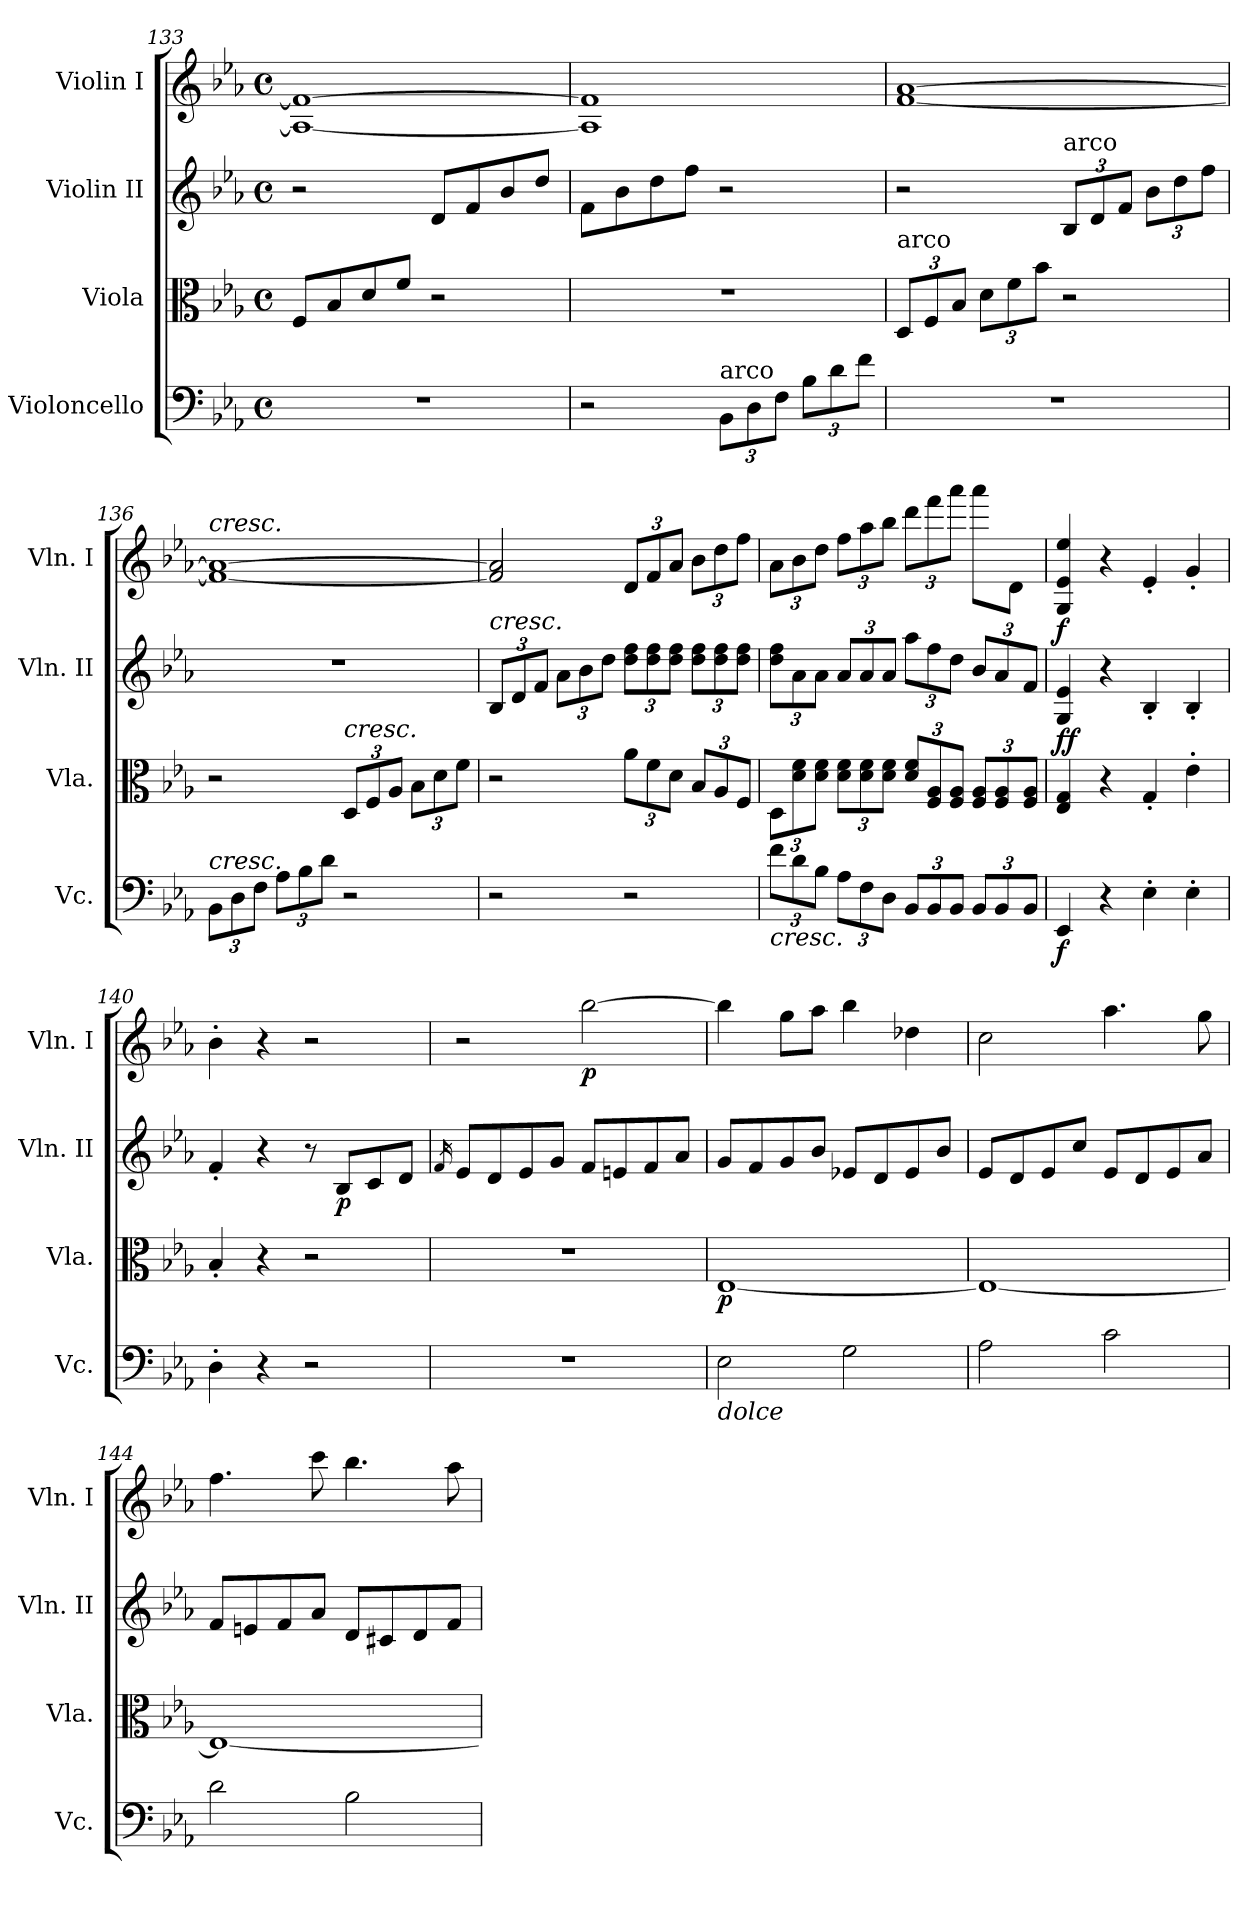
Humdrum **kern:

**kern	**dynam	**kern	**dynam	**kern	**dynam	**kern	**dynam
*part4	*part4	*part3	*part3	*part2	*part2	*part1	*part1
*staff4	*staff4	*staff3	*staff3	*staff2	*staff2	*staff1	*staff1
*I"Violoncello	*	*I"Viola	*	*I"Violin II	*	*I"Violin I	*
*I'Vc.	*	*I'Vla.	*	*I'Vln. II	*	*I'Vln. I	*
*clefF4	*	*clefC3	*	*clefG2	*	*clefG2	*
*k[b-e-a-]	*	*k[b-e-a-]	*	*k[b-e-a-]	*	*k[b-e-a-]	*
*E-:	*	*E-:	*	*E-:	*	*E-:	*
*M4/4	*	*M4/4	*	*M4/4	*	*M4/4	*
*met(c)	*	*met(c)	*	*met(c)	*	*met(c)	*
=133	=133	=133	=133	=133	=133	=133	=133
1r	.	8F/L	.	2r	.	1A-_ 1f_	.
.	.	8B-/	.	.	.	.	.
.	.	8d/	.	.	.	.	.
.	.	8f/J	.	.	.	.	.
.	.	2r	.	8d/L	.	.	.
.	.	.	.	8f/	.	.	.
.	.	.	.	8b-/	.	.	.
.	.	.	.	8dd/J	.	.	.
!!LO:LB:g=z
=134	=134	=134	=134	=134	=134	=134	=134
2r	.	1r	.	8f\L	.	1A-] 1f]	.
.	.	.	.	8b-\	.	.	.
.	.	.	.	8dd\	.	.	.
.	.	.	.	8ff\J	.	.	.
*Xbrackettup	*	*	*	*	*	*	*
!LO:TX:a:t=arco	!	!	!	!	!	!	!
12BB-\L	.	.	.	2r	.	.	.
12D\	.	.	.	.	.	.	.
12F\J	.	.	.	.	.	.	.
12B-\L	.	.	.	.	.	.	.
12d\	.	.	.	.	.	.	.
12f\J	.	.	.	.	.	.	.
=135	=135	=135	=135	=135	=135	=135	=135
*	*	*Xbrackettup	*	*	*	*	*
!	!	!LO:TX:a:t=arco	!	!	!	!	!
1r	.	12D/L	.	2r	.	[1f [1a-	.
.	.	12F/	.	.	.	.	.
.	.	12B-/J	.	.	.	.	.
.	.	12d\L	.	.	.	.	.
.	.	12f\	.	.	.	.	.
.	.	12b-\J	.	.	.	.	.
*	*	*	*	*Xbrackettup	*	*	*
!	!	!	!	!LO:TX:a:t=arco	!	!	!
.	.	2r	.	12B-/L	.	.	.
.	.	.	.	12d/	.	.	.
.	.	.	.	12f/J	.	.	.
.	.	.	.	12b-\L	.	.	.
.	.	.	.	12dd\	.	.	.
.	.	.	.	12ff\J	.	.	.
=136	=136	=136	=136	=136	=136	=136	=136
!	!	!	!	!	!	!LO:TX:a:i:t=cresc.	!
!LO:TX:a:i:t=cresc.	!	!	!	!	!	!	!
12BB-\L	.	2r	.	1r	.	1f_ 1a-_	.
12D\	.	.	.	.	.	.	.
12F\J	.	.	.	.	.	.	.
12A-\L	.	.	.	.	.	.	.
12B-\	.	.	.	.	.	.	.
12d\J	.	.	.	.	.	.	.
!	!	!LO:TX:a:i:t=cresc.	!	!	!	!	!
2r	.	12D/L	.	.	.	.	.
.	.	12F/	.	.	.	.	.
.	.	12A-/J	.	.	.	.	.
.	.	12B-\L	.	.	.	.	.
.	.	12d\	.	.	.	.	.
.	.	12f\J	.	.	.	.	.
=137	=137	=137	=137	=137	=137	=137	=137
!	!	!	!	!LO:TX:a:i:t=cresc.	!	!	!
2r	.	2r	.	12B-/L	.	2f/] 2a-/]	.
.	.	.	.	12d/	.	.	.
.	.	.	.	12f/J	.	.	.
.	.	.	.	12a-\L	.	.	.
.	.	.	.	12b-\	.	.	.
.	.	.	.	12dd\J	.	.	.
*	*	*	*	*	*	*Xbrackettup	*
2r	.	12a-\L	.	12dd\ 12ff\L	.	12d/L	.
.	.	12f\	.	12dd\ 12ff\	.	12f/	.
.	.	12d\J	.	12dd\ 12ff\J	.	12a-/J	.
.	.	12B-/L	.	12dd\ 12ff\L	.	12b-\L	.
.	.	12A-/	.	12dd\ 12ff\	.	12dd\	.
.	.	12F/J	.	12dd\ 12ff\J	.	12ff\J	.
!!LO:LB:g=z
=138	=138	=138	=138	=138	=138	=138	=138
!LO:TX:b:i:t=cresc.	!	!	!	!	!	!	!
12f\L	.	12D\L	.	12dd\ 12ff\L	.	12a-\L	.
12d\	.	12d\ 12f\	.	12a-\	.	12b-\	.
12B-\J	.	12d\ 12f\J	.	12a-\J	.	12dd\J	.
12A-\L	.	12d\ 12f\L	.	12a-/L	.	12ff\L	.
12F\	.	12d\ 12f\	.	12a-/	.	12aa-\	.
12D\J	.	12d\ 12f\J	.	12a-/J	.	12bb-\J	.
12BB-/L	.	12d/ 12f/L	.	12aa-\L	.	12ddd\L	.
12BB-/	.	12F/ 12A-/	.	12ff\	.	12fff\	.
12BB-/J	.	12F/ 12A-/J	.	12dd\J	.	12aaa-\J	.
12BB-/L	.	12F/ 12A-/L	.	12b-/L	.	8aaa-\L	.
12BB-/	.	12F/ 12A-/	.	12a-/	.	.	.
.	.	.	.	.	.	8d\J	.
12BB-/J	.	12F/ 12A-/J	.	12f/J	.	.	.
=139	=139	=139	=139	=139	=139	=139	=139
!	!LO:DY:b	!	!LO:DY:b	!	!	!	!
!	!	!	!LO:DY:n=1:a	!	!	!	!LO:DY:b
4EE-/	f	4E-/ 4G/	f f	4G/ 4e-/	.	4G/ 4e-/ 4ee-/	f
4r	.	4r	.	4r	.	4r	.
4E-'\	.	4G'/	.	4B-'/	.	4e-'/	.
4E-'\	.	4e-'\	.	4B-'/	.	4g'/	.
=140	=140	=140	=140	=140	=140	=140	=140
4D'\	.	4B-'/	.	4f'/	.	4b-'\	.
4r	.	4r	.	4r	.	4r	.
2r	.	2r	.	8r	.	2r	.
!	!	!	!	!	!LO:DY:b	!	!
.	.	.	.	8B-/L	p	.	.
.	.	.	.	8c/	.	.	.
.	.	.	.	8d/J	.	.	.
=141	=141	=141	=141	=141	=141	=141	=141
.	.	.	.	16qf/	.	.	.
1r	.	1r	.	8e-/L	.	2r	.
.	.	.	.	8d/	.	.	.
.	.	.	.	8e-/	.	.	.
.	.	.	.	8g/J	.	.	.
!	!	!	!	!	!	!	!LO:DY:b
.	.	.	.	8f/L	.	[2bb-\	p
.	.	.	.	8en/	.	.	.
.	.	.	.	8f/	.	.	.
.	.	.	.	8a-/J	.	.	.
=142	=142	=142	=142	=142	=142	=142	=142
!LO:TX:b:i:t=dolce	!	!	!	!	!	!	!
!	!	!	!LO:DY:b	!	!	!	!
2E-\	.	[1E-	p	8g/L	.	4bb-\]	.
.	.	.	.	8f/	.	.	.
.	.	.	.	8g/	.	8gg\L	.
.	.	.	.	8b-/J	.	8aa-\J	.
2G\	.	.	.	8e-X/L	.	4bb-\	.
.	.	.	.	8d/	.	.	.
.	.	.	.	8e-/	.	4dd-X\	.
.	.	.	.	8b-/J	.	.	.
!!LO:LB:g=z
=143	=143	=143	=143	=143	=143	=143	=143
2A-\	.	1E-_	.	8e-/L	.	2cc\	.
.	.	.	.	8d/	.	.	.
.	.	.	.	8e-/	.	.	.
.	.	.	.	8cc/J	.	.	.
2c\	.	.	.	8e-/L	.	4.aa-\	.
.	.	.	.	8d/	.	.	.
.	.	.	.	8e-/	.	.	.
.	.	.	.	8a-/J	.	8gg\	.
=144	=144	=144	=144	=144	=144	=144	=144
2d\	.	1E-_	.	8f/L	.	4.ff\	.
.	.	.	.	8en/	.	.	.
.	.	.	.	8f/	.	.	.
.	.	.	.	8a-/J	.	8ccc\	.
2B-\	.	.	.	8d/L	.	4.bb-\	.
.	.	.	.	8c#X/	.	.	.
.	.	.	.	8d/	.	.	.
.	.	.	.	8f/J	.	8aa-\	.
=	=	=	=	=	=	=	=
*-	*-	*-	*-	*-	*-	*-	*-
